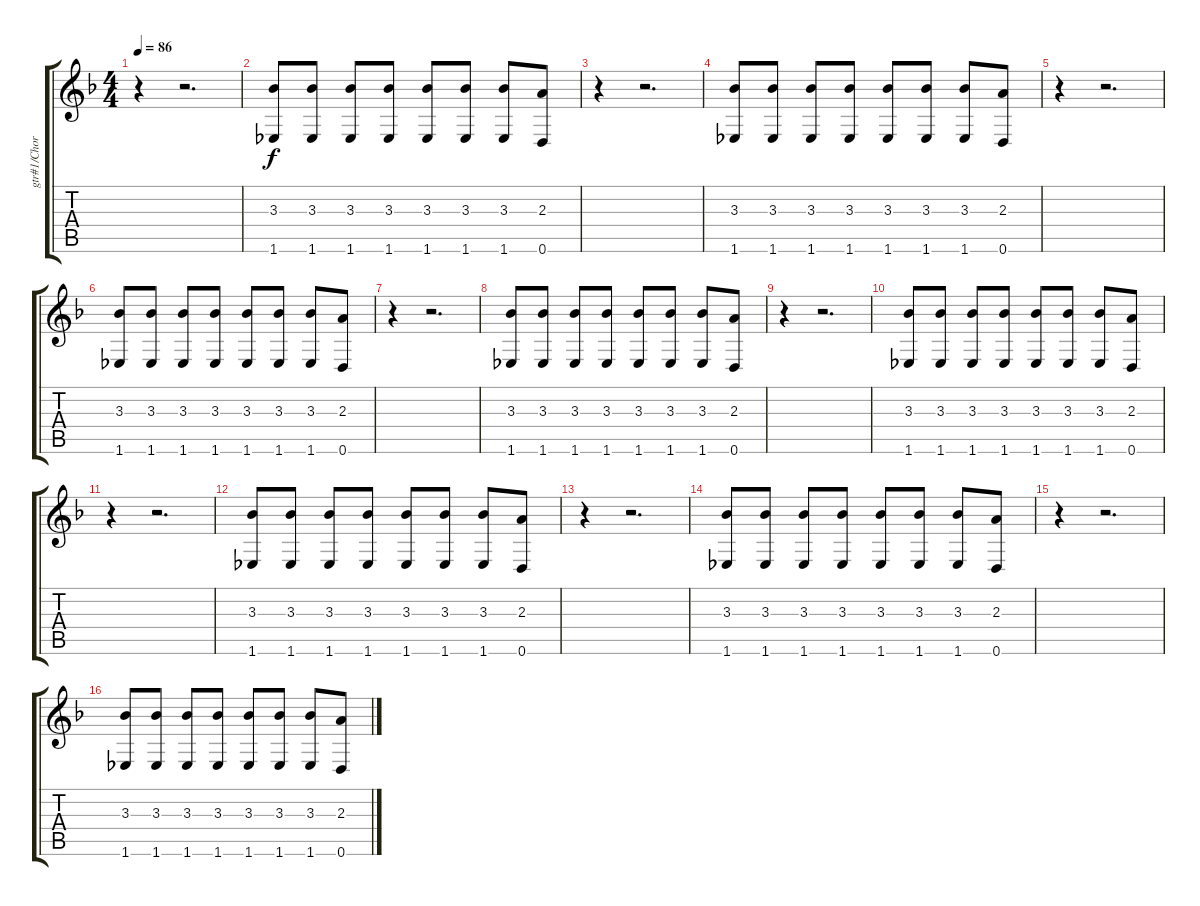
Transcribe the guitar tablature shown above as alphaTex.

\track ("gtr#1/Chords(My Immortal)" "gtr#1/Chor") {instrument overdrivenguitar}
\staff {score tabs}
\tuning (E4 B3 G3 D3 A2 D2) {hide}
\ts (4 4)
\tempo 86
\clef g2
\ks f
r.4{dy f} r.2{d} |
(3.3 1.6).8{volume 12 instrument baritonesax} (3.3 1.6).8 (3.3 1.6).8 (3.3 1.6).8 (3.3 1.6).8 (3.3 1.6).8 (3.3 1.6).8 (2.3 0.6).8 |
r.4 r.2{d} |
(3.3 1.6).8{volume 12 instrument baritonesax} (3.3 1.6).8 (3.3 1.6).8 (3.3 1.6).8 (3.3 1.6).8 (3.3 1.6).8 (3.3 1.6).8 (2.3 0.6).8 |
r.4 r.2{d} |
(3.3 1.6).8{volume 12 instrument baritonesax} (3.3 1.6).8 (3.3 1.6).8 (3.3 1.6).8 (3.3 1.6).8 (3.3 1.6).8 (3.3 1.6).8 (2.3 0.6).8 |
r.4 r.2{d} |
(3.3 1.6).8{volume 12 instrument baritonesax} (3.3 1.6).8 (3.3 1.6).8 (3.3 1.6).8 (3.3 1.6).8 (3.3 1.6).8 (3.3 1.6).8 (2.3 0.6).8 |
r.4 r.2{d} |
(3.3 1.6).8{volume 12 instrument baritonesax} (3.3 1.6).8 (3.3 1.6).8 (3.3 1.6).8 (3.3 1.6).8 (3.3 1.6).8 (3.3 1.6).8 (2.3 0.6).8 |
r.4 r.2{d} |
(3.3 1.6).8{volume 13 instrument baritonesax} (3.3 1.6).8 (3.3 1.6).8 (3.3 1.6).8 (3.3 1.6).8 (3.3 1.6).8 (3.3 1.6).8 (2.3 0.6).8 |
r.4 r.2{d} |
(3.3 1.6).8{volume 13 instrument baritonesax} (3.3 1.6).8 (3.3 1.6).8 (3.3 1.6).8 (3.3 1.6).8 (3.3 1.6).8 (3.3 1.6).8 (2.3 0.6).8 |
r.4 r.2{d} |
(3.3 1.6).8{volume 13 instrument baritonesax} (3.3 1.6).8 (3.3 1.6).8 (3.3 1.6).8 (3.3 1.6).8 (3.3 1.6).8 (3.3 1.6).8 (2.3 0.6).8
